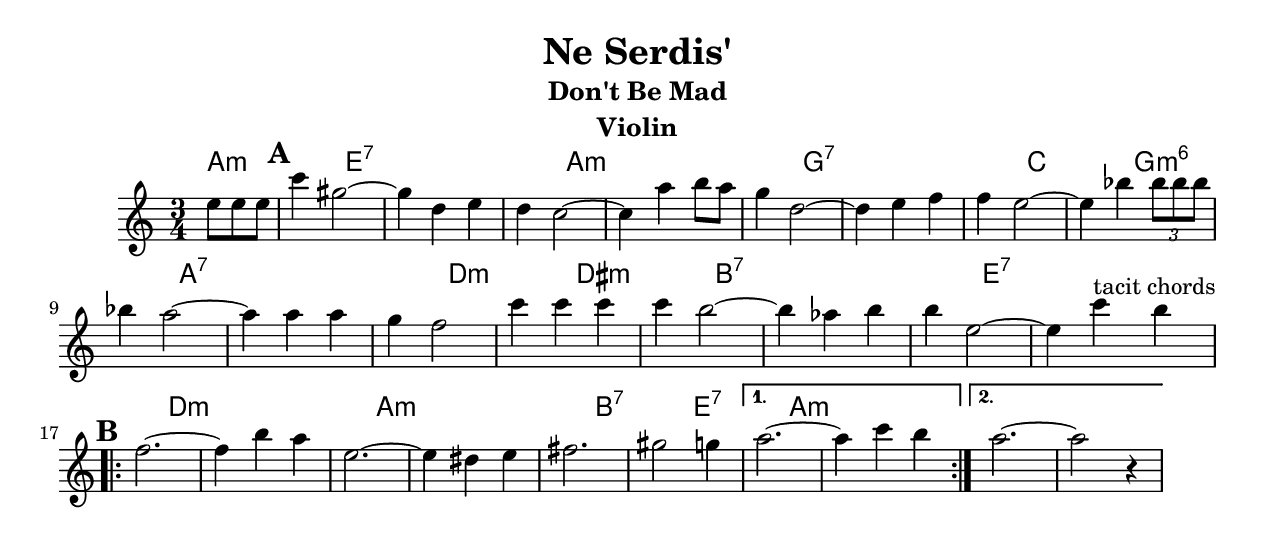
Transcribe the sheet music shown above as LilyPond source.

\version "2.18.0"
\include "english.ly"
%\pointAndClickOff
\paper{
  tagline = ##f
  print-all-headers = ##t
  #(set-paper-size "letter")
}
date = #(strftime "%d-%m-%Y" (localtime (current-time)))

%\markup{ \italic{ " Updated " \date  }  }

%\markup{ Got something to say? }

global = {
  \clef treble
  \key a \minor
  \time 3/4
  \set Score.markFormatter = #format-mark-box-alphabet
}

%#################################### Melody ########################
melody = \relative c'' {
  \global
  \partial 8*3 e8 e e   %lead in notes
  \mark \default
  %r4 r8 e e e
  c'4 gs2~|
  gs4 d e
  d4 c2~
  c4 a' b8 a
  g4 d2~|
  d4 e f
  f4 e2~|
  e4 bf' \tuplet 3/2 {bf8 bf bf}|
  bf4 a2~
  a4 a a
  g4 f2|

  c'4  c c|%orig chart has 1/8ths
  c4 b2~|
  b4 af b| %af?
  b4 e,2~| %rit
  e4 c'^"tacit chords" b
  \break

  %\alternative { { }{ } }

  \repeat volta 2{
    \mark \default
    f2.~
    f4 b a
    e2.~
    e4 ds e

    fs2.|
    gs2 g4 |%check time


  }
  \alternative {
    {
      a2.~|
      a4 c b |
    }
    {
      a2.~
      a2 r4
    }
  }

}
%################################# Lyrics #####################
%\addlyrics{  }
%################################# Chords #######################
harmonies = \chordmode {
  a4*3:m
  e4*6:7
  a4*6:m
  g4*6:7
  c4*3
  g4*3:m6
  a4*6:7
  d4*3:m
  ds4*3:m %diminished too
  b4*6:7
  e4*6:7

  %b
  d4*6:m
  a4*6:m
  b4*3:7
  e4*3:7
  a4*12:m

}

\score {
  <<
    \new ChordNames {
      \set chordChanges = ##f
      \harmonies
    }
    \new Staff
    \melody
  >>
  \header{
    title= "Ne Serdis'"
    subtitle="Don't Be Mad"
    composer= ""
    instrument = "Violin"
    arranger= ""
  }
  \midi{\tempo 4 = 120}
  \layout{indent = 1.0\cm}
}
%{
  % more verses:
  \markup{}
  \markup {
  \fill-line {
  \hspace #0.1 % distance from left margin
  \column {
  \line { "1."
  \column {
  ""
  }
  }
  \hspace #0.2 % vertical distance between verses
  \line { "2."
  \column {
  ""
  }
  }
  }
  \hspace #0.1  % horiz. distance between columns
  \column {
  \line { "3."
  \column {
  ""
  }
  }
  \hspace #0.2 % distance between verses
  \line { "4."
  \column {
  ""
  }
  }
  }
  \hspace #0.1 % distance to right margin
  }
  }

%}
